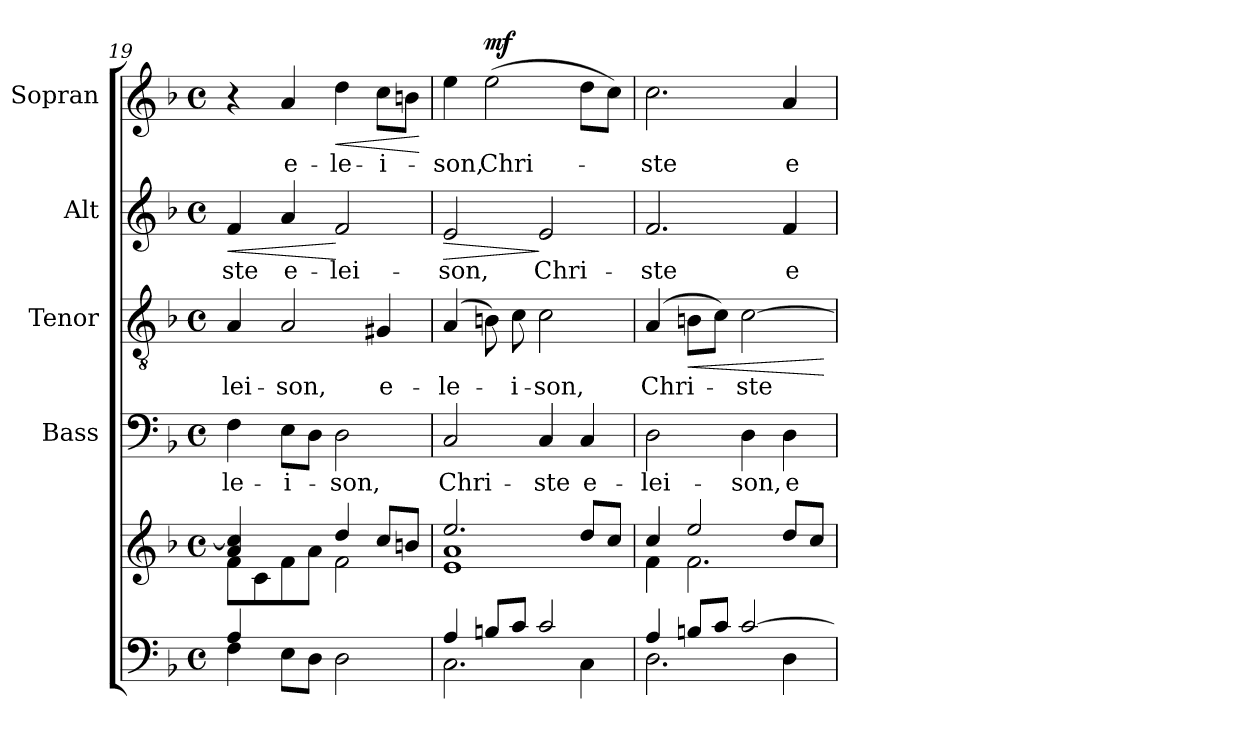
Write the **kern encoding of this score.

**kern	**kern	**kern	**text	**kern	**text	**dynam	**kern	**text	**dynam	**kern	**text	**dynam
*part5	*part5	*part4	*part4	*part3	*part3	*part3	*part2	*part2	*part2	*part1	*part1	*part1
*staff6	*staff5	*staff4	*staff4	*staff3	*staff3	*staff3	*staff2	*staff2	*staff2	*staff1	*staff1	*staff1
*	*	*I"Bass	*	*I"Tenor	*	*	*I"Alt	*	*	*I"Sopran	*	*
*	*	*I'B.	*	*I'T.	*	*	*I'A.	*	*	*I'S.	*	*
*clefF4	*clefG2	*clefF4	*	*clefGv2	*	*	*clefG2	*	*	*clefG2	*	*
*k[b-]	*k[b-]	*k[b-]	*	*k[b-]	*	*	*k[b-]	*	*	*k[b-]	*	*
*F:	*F:	*F:	*	*F:	*	*	*F:	*	*	*F:	*	*
*M4/4	*M4/4	*M4/4	*	*M4/4	*	*	*M4/4	*	*	*M4/4	*	*
*met(c)	*met(c)	*met(c)	*	*met(c)	*	*	*met(c)	*	*	*met(c)	*	*
=19	=19	=19	=19	=19	=19	=19	=19	=19	=19	=19	=19	=19
*^	*^	*	*	*	*	*	*	*	*	*	*	*
!	!	!	!	!	!LO:LY:b	!	!LO:LY:b	!	!	!LO:LY:b	!LO:HP:b	!	!	!
4A/	4F\	4a/ 4cc/]	8f\L	4F\	-le-	4A/	-lei-	.	4f/	-ste	<	4r	.	.
.	.	.	8c\	.	.	.	.	.	.	.	.	.	.	.
!	!	!	!	!	!LO:LY:b	!	!LO:LY:b	!	!	!LO:LY:b	!	!	!LO:LY:b	!
2.ryy	8E\L	4ryy	8f\	8E\L	-i-	2A/	-son,	.	4a/	e-	.	4a/	e-	.
.	8D\J	.	8a\J	8D\J	.	.	.	.	.	.	.	.	.	.
!	!	!	!	!	!LO:LY:b	!	!	!	!	!LO:LY:b	!	!	!LO:LY:b	!LO:HP:b
.	2D\	4dd/	2f\	2D\	-son,	.	.	.	2f/	-lei-	[	4dd\	-le-	<
!	!	!	!	!	!	!	!LO:LY:b	!	!	!	!	!	!LO:LY:b	!
.	.	8cc/L	.	.	.	4G#X/	e-	.	.	.	.	8cc\L	-i-	.
.	.	8bn/J	.	.	.	.	.	.	.	.	.	8bn\J	.	.
*v	*v	*	*	*	*	*	*	*	*	*	*	*	*	*
*	*v	*v	*	*	*	*	*	*	*	*	*	*	*
.	.	.	.	.	.	.	.	.	.	.	.	[
=20	=20	=20	=20	=20	=20	=20	=20	=20	=20	=20	=20	=20
*^	*^	*	*	*	*	*	*	*	*	*	*	*
!	!	!	!	!	!LO:LY:b	!	!LO:LY:b	!	!	!LO:LY:b	!LO:HP:b	!	!LO:LY:b	!
4A/	2.C\	2.ee/	1e 1a	2C/	Chri-	(4A/	-le-	.	2e/	-son,	>	4ee\	-son,	.
!	!	!	!	!	!	!	!	!	!	!	!	!	!LO:LY:b	!LO:DY:a
8Bn/L	.	.	.	.	.	8Bn\)	.	.	.	.	.	(>2ee\	Chri-	mf
!	!	!	!	!	!	!	!LO:LY:b	!	!	!	!	!	!	!
8c/J	.	.	.	.	.	8c\	-i-	.	.	.	.	.	.	.
!	!	!	!	!	!LO:LY:b	!	!LO:LY:b	!	!	!LO:LY:b	!	!	!	!
2c/	.	.	.	4C/	-ste	2c\	-son,	.	2e/	Chri-	]	.	.	.
!	!	!	!	!	!LO:LY:b	!	!	!	!	!	!	!	!	!
.	4C\	8dd/L	.	4C/	e-	.	.	.	.	.	.	8dd\L	.	.
.	.	8cc/J	.	.	.	.	.	.	.	.	.	8cc\J)	.	.
=21	=21	=21	=21	=21	=21	=21	=21	=21	=21	=21	=21	=21	=21	=21
!	!	!	!	!	!LO:LY:b	!	!LO:LY:b	!	!	!LO:LY:b	!	!	!LO:LY:b	!
4A/	2.D\	4cc/	4f\	2D\	-lei-	(4A/	Chri-	.	2.f/	-ste	.	2.cc\	-ste	.
!	!	!	!	!	!	!	!	!LO:HP:b	!	!	!	!	!	!
8Bn/L	.	2ee/	2.f\	.	.	8Bn\L	.	<	.	.	.	.	.	.
8c/J	.	.	.	.	.	8c\J)	.	.	.	.	.	.	.	.
!	!	!	!	!	!LO:LY:b	!	!LO:LY:b	!	!	!	!	!	!	!
[>2c/	.	.	.	4D\	-son,	[2c\	-ste	.	.	.	.	.	.	.
!	!	!	!	!	!LO:LY:b	!	!	!	!	!LO:LY:b	!	!	!LO:LY:b	!
.	4D\	8dd/L	.	4D\	e-	.	.	.	4f/	e-	.	4a/	e-	.
.	.	8cc/J	.	.	.	.	.	.	.	.	.	.	.	.
*v	*v	*	*	*	*	*	*	*	*	*	*	*	*	*
*	*v	*v	*	*	*	*	*	*	*	*	*	*	*
.	.	.	.	.	.	[	.	.	.	.	.	.
=	=	=	=	=	=	=	=	=	=	=	=	=
*-	*-	*-	*-	*-	*-	*-	*-	*-	*-	*-	*-	*-
